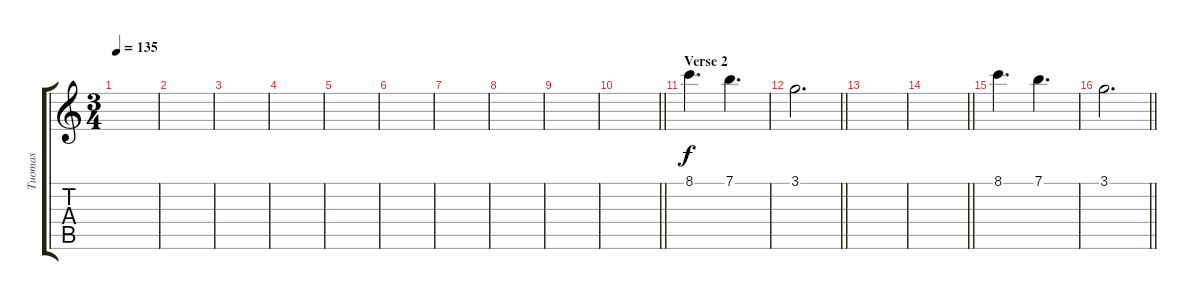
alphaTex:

\track ("Tuomas" "Tuomas") {instrument electricguitarclean}
\staff {score tabs}
\tuning (E4 B3 G3 D3 A2 E2) {hide}
\ts (3 4)
\tempo 135
\clef g2
\ks c
|
|
|
|
|
|
|
|
|
\barLineRight lightlight
|
\section ("" "Verse 2")
8.1.4{d} 7.1.4{d} |
\barLineRight lightlight
3.1.2{d} |
|
\barLineRight lightlight
|
8.1.4{d} 7.1.4{d} |
\barLineRight lightlight
3.1.2{d}
